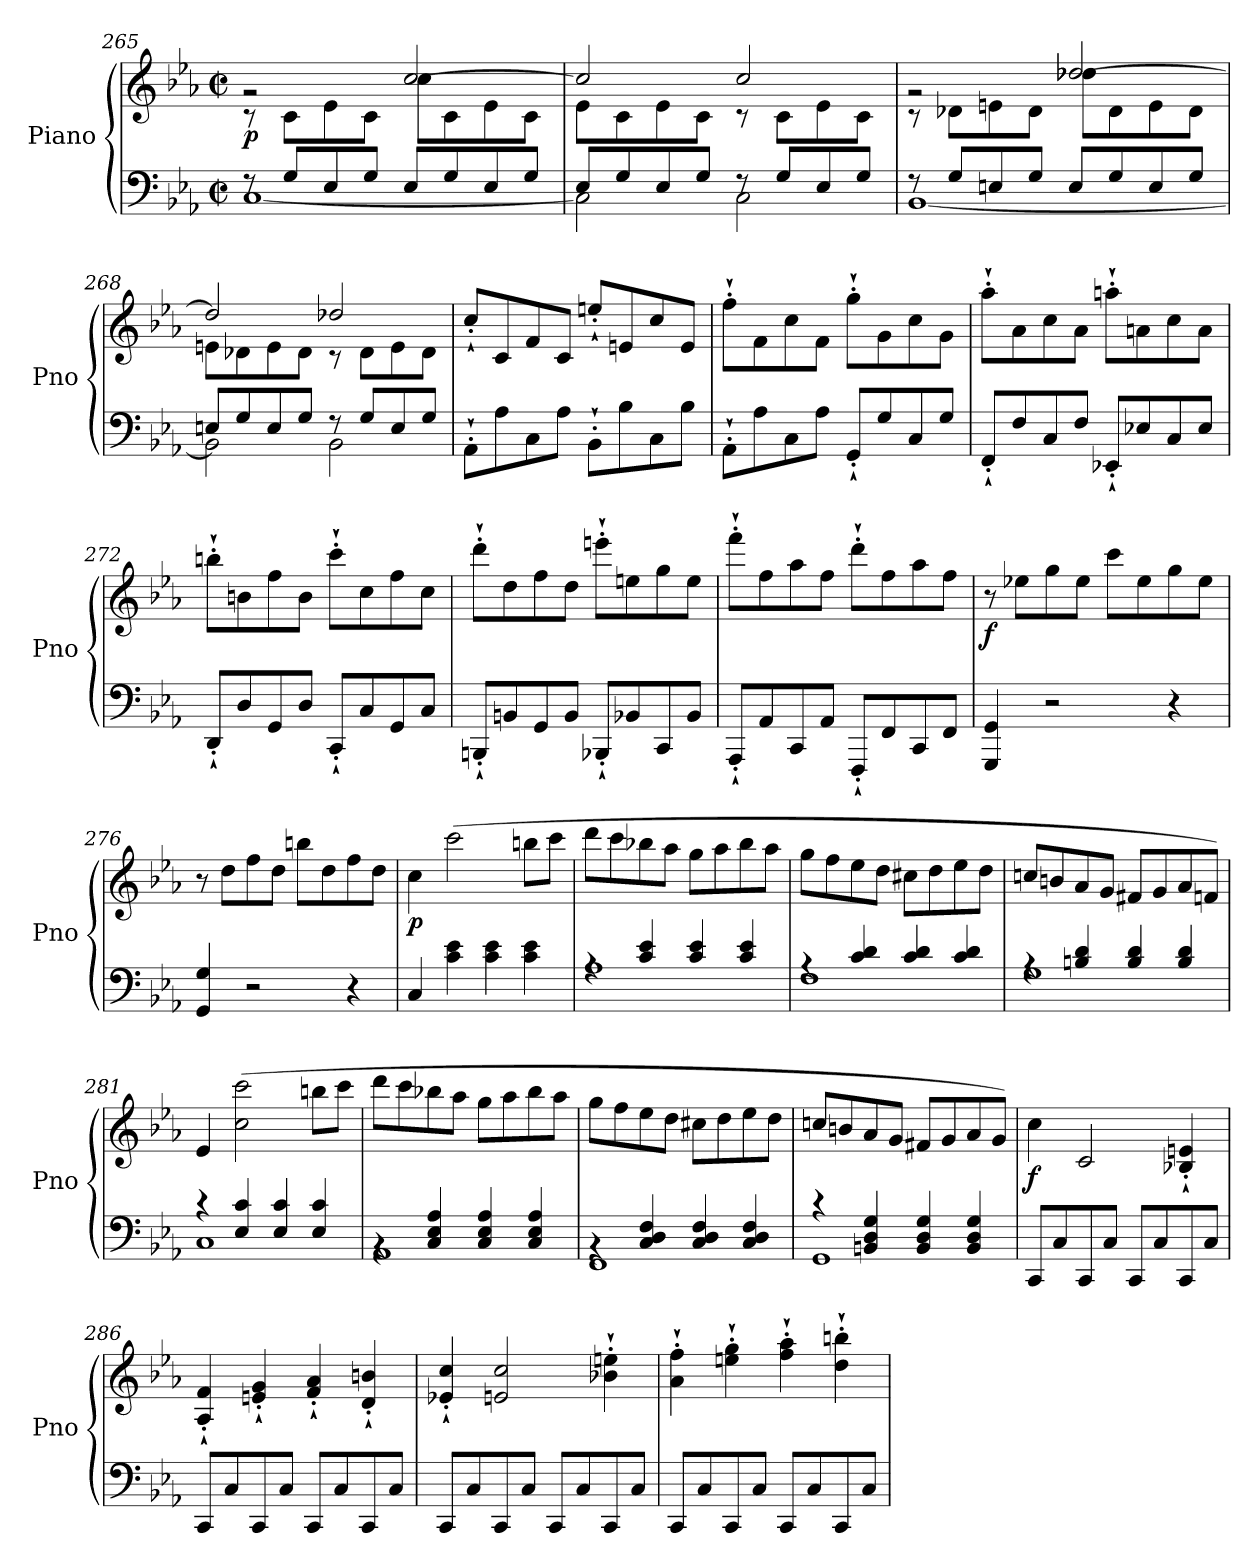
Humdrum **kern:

**kern	**kern	**dynam
*part1	*part1	*part1
*staff2	*staff1	*staff1/2
*I"Piano	*	*
*I'Pno	*	*
*clefF4	*clefG2	*
*k[b-e-a-]	*k[b-e-a-]	*
*E-:	*E-:	*
*M2/2	*M2/2	*
*met(c|)	*met(c|)	*
=265	=265	=265
*^	*^	*
!	!	!	!	!LO:DY:b
8rF	[<1C	2rg	8rc	p
8G/L	.	.	8c\L	.
8E-/	.	.	8e-\	.
8G/J	.	.	8c\J	.
8E-/L	.	[>2cc/	8cc\L	.
8G/	.	.	8c\	.
8E-/	.	.	8e-\	.
8G/J	.	.	8c\J	.
=266	=266	=266	=266	=266
8E-/L	2C\]	2cc/]	8e-\L	.
8G/	.	.	8c\	.
8E-/	.	.	8e-\	.
8G/J	.	.	8c\J	.
8rF	2C\	2cc/	8rc	.
8G/L	.	.	8c\L	.
8E-/	.	.	8e-\	.
8G/J	.	.	8c\J	.
!!LO:LB:g=z	!!
=267	=267	=267	=267	=267
8rF	[<1BB-	2rg	8rc	.
8G/L	.	.	8d-X\L	.
8En/	.	.	8en\	.
8G/J	.	.	8d-\J	.
8E/L	.	[>2dd-X/	8dd-\L	.
8G/	.	.	8d-\	.
8E/	.	.	8e\	.
8G/J	.	.	8d-\J	.
=268	=268	=268	=268	=268
8En/L	2BB-\]	2dd-/]	8en\L	.
8G/	.	.	8d-X\	.
8E/	.	.	8e\	.
8G/J	.	.	8d-\J	.
8rF	2BB-\	2dd-X/	8rc	.
8G/L	.	.	8d-\L	.
8E/	.	.	8e\	.
8G/J	.	.	8d-\J	.
*v	*v	*	*	*
*	*v	*v	*
=269	=269	=269
8AA-'>`>\L	8cc'<`</L	.
8A-\	8c/	.
8C\	8f/	.
8A-\J	8c/J	.
8BB-'>`>\L	8een'<`</L	.
8B-\	8en/	.
8C\	8cc/	.
8B-\J	8e/J	.
=270	=270	=270
8AA-'>`>\L	8ff'>`>\L	.
8A-\	8f\	.
8C\	8cc\	.
8A-\J	8f\J	.
8GG'<`</L	8gg'>`>\L	.
8G/	8g\	.
8C/	8cc\	.
8G/J	8g\J	.
!!LO:LB:g=z
=271	=271	=271
8FF'<`</L	8aa-'>`>\L	.
8F/	8a-\	.
8C/	8cc\	.
8F/J	8a-\J	.
8EE-X'<`</L	8aan'>`>\L	.
8E-X/	8an\	.
8C/	8cc\	.
8E-/J	8a\J	.
=272	=272	=272
8DD'<`</L	8bbn'>`>\L	.
8D/	8bn\	.
8GG/	8ff\	.
8D/J	8b\J	.
8CC'<`</L	8ccc'>`>\L	.
8C/	8cc\	.
8GG/	8ff\	.
8C/J	8cc\J	.
=273	=273	=273
8BBBn'<`</L	8ddd'>`>\L	.
8BBn/	8dd\	.
8GG/	8ff\	.
8BB/J	8dd\J	.
8BBB-X'<`</L	8eeen'>`>\L	.
8BB-X/	8een\	.
8CC/	8gg\	.
8BB-/J	8ee\J	.
=274	=274	=274
8AAA-'<`</L	8fff'>`>\L	.
8AA-/	8ff\	.
8CC/	8aa-\	.
8AA-/J	8ff\J	.
8FFF'<`</L	8ddd'>`>\L	.
8FF/	8ff\	.
8CC/	8aa-\	.
8FF/J	8ff\J	.
!!LO:PB:g=z
=275	=275	=275
!	!	!LO:DY:b
4GGG/ 4GG/	8r	f
.	8ee-X\L	.
2r	8gg\	.
.	8ee-\J	.
.	8ccc\L	.
.	8ee-\	.
4r	8gg\	.
.	8ee-\J	.
=276	=276	=276
4GG/ 4G/	8r	.
.	8dd\L	.
2r	8ff\	.
.	8dd\J	.
.	8bbn\L	.
.	8dd\	.
4r	8ff\	.
.	8dd\J	.
=277	=277	=277
!	!	!LO:DY:b
4C/	4cc\	p
4c\ 4e-\	(>2ccc\	.
4c\ 4e-\	.	.
4c\ 4e-\	8bbn\L	.
.	8ccc\J	.
=278	=278	=278
*^	*	*
4rA	1A-	8ddd\L	.
.	.	8ccc\	.
4c/ 4e-/	.	8bb-X\	.
.	.	8aa-\J	.
4c/ 4e-/	.	8gg\L	.
.	.	8aa-\	.
4c/ 4e-/	.	8bb-\	.
.	.	8aa-\J	.
!!LO:LB:g=z
=279	=279	=279	=279
4rA	1F	8gg\L	.
.	.	8ff\	.
4c/ 4d/	.	8ee-\	.
.	.	8dd\J	.
4c/ 4d/	.	8cc#X\L	.
.	.	8dd\	.
4c/ 4d/	.	8ee-\	.
.	.	8dd\J	.
!!LO:LB:g=z
=280	=280	=280	=280
4rA	1G	8ccn/L	.
.	.	8bn/	.
4Bn/ 4d/	.	8a-/	.
.	.	8g/J	.
4B/ 4d/	.	8f#X/L	.
.	.	8g/	.
4B/ 4d/	.	8a-/	.
.	.	8fn/J)	.
=281	=281	=281	=281
4rc	1C	4e-/	.
4E-/ 4c/	.	(>2cc\ 2ccc\	.
4E-/ 4c/	.	.	.
4E-/ 4c/	.	8bbn\L	.
.	.	8ccc\J	.
=282	=282	=282	=282
4rBB	1AA-	8ddd\L	.
.	.	8ccc\	.
4C/ 4E-/ 4A-/	.	8bb-X\	.
.	.	8aa-\J	.
4C/ 4E-/ 4A-/	.	8gg\L	.
.	.	8aa-\	.
4C/ 4E-/ 4A-/	.	8bb-\	.
.	.	8aa-\J	.
=283	=283	=283	=283
4rBB	1FF	8gg\L	.
.	.	8ff\	.
4C/ 4D/ 4F/	.	8ee-\	.
.	.	8dd\J	.
4C/ 4D/ 4F/	.	8cc#X\L	.
.	.	8dd\	.
4C/ 4D/ 4F/	.	8ee-\	.
.	.	8dd\J	.
!!LO:LB:g=z
=284	=284	=284	=284
4rc	1GG	8ccn/L	.
.	.	8bn/	.
4BBn/ 4D/ 4G/	.	8a-/	.
.	.	8g/J	.
4BB/ 4D/ 4G/	.	8f#X/L	.
.	.	8g/	.
4BB/ 4D/ 4G/	.	8a-/	.
.	.	8g/J)	.
*v	*v	*	*
=285	=285	=285
!	!	!LO:DY:b
8CC/L	4cc\	f
8C/	.	.
8CC/	2c/	.
8C/J	.	.
8CC/L	.	.
8C/	.	.
8CC/	4B-X/'<`< 4en/'<`<	.
8C/J	.	.
=286	=286	=286
8CC/L	4A-/'<`< 4f/'<`<	.
8C/	.	.
8CC/	4en/'<`< 4g/'<`<	.
8C/J	.	.
8CC/L	4f/'<`< 4a-/'<`<	.
8C/	.	.
8CC/	4d/'<`< 4bn/'<`<	.
8C/J	.	.
=287	=287	=287
8CC/L	4e-X/'<`< 4cc/'<`<	.
8C/	.	.
8CC/	2en/ 2cc/	.
8C/J	.	.
8CC/L	.	.
8C/	.	.
8CC/	4b-X\'>`> 4een\'>`>	.
8C/J	.	.
!!LO:LB:g=z
=288	=288	=288
8CC/L	4a-\'>`> 4ff\'>`>	.
8C/	.	.
8CC/	4een\'>`> 4gg\'>`>	.
8C/J	.	.
8CC/L	4ff\'>`> 4aa-\'>`>	.
8C/	.	.
8CC/	4dd\'>`> 4bbn\'>`>	.
8C/J	.	.
=	=	=
*-	*-	*-
